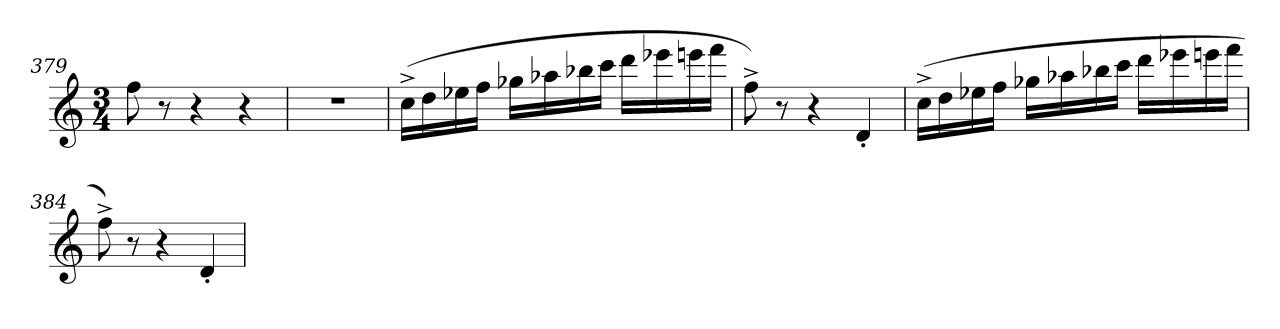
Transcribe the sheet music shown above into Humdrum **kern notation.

**kern
*part1
*staff1
*clefG2
*k[]
*M3/4
=379
8ff\
8r
4r
4r
=380
2.rdd
=381
(>16cc^\LL
16dd\
16ee-X\
16ff\JJ
16gg-X\LL
16aa-X\
16bb-X\
16ccc\JJ
16ddd\LL
16eee-X\
16eeen\
16fff\JJ
=382
8ff^\)
8r
4r
4d'/
=383
(>16cc^\LL
16dd\
16ee-X\
16ff\JJ
16gg-X\LL
16aa-X\
16bb-X\
16ccc\JJ
16ddd\LL
16eee-X\
16eeen\
16fff\JJ
=384
8ff^\)
8r
4r
4d'/
=
*-
